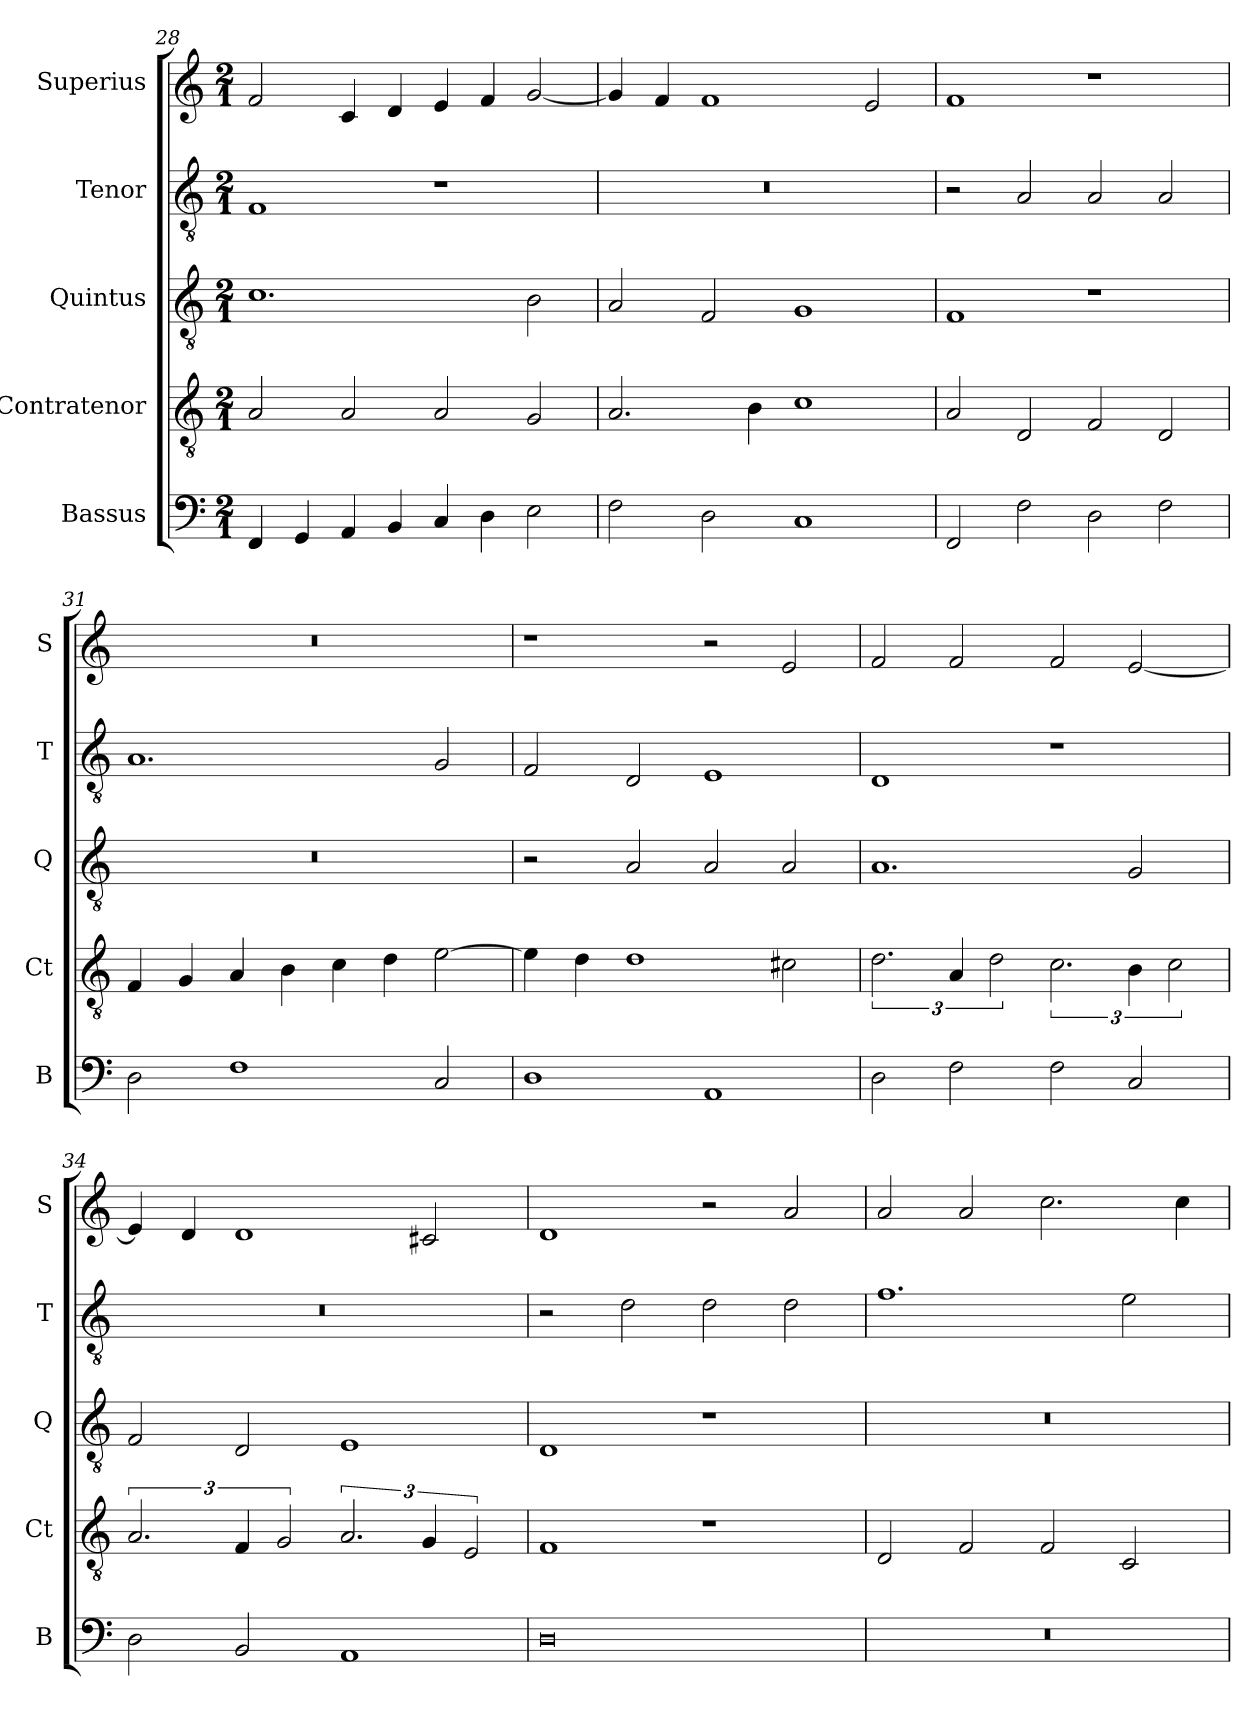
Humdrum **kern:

**kern	**kern	**kern	**kern	**kern
*part5	*part4	*part3	*part2	*part1
*staff5	*staff4	*staff3	*staff2	*staff1
*I"Bassus	*I"Contratenor	*I"Quintus	*I"Tenor	*I"Superius
*I'B	*I'Ct	*I'Q	*I'T	*I'S
*clefF4	*clefGv2	*clefGv2	*clefGv2	*clefG2
*k[]	*k[]	*k[]	*k[]	*k[]
*M2/1	*M2/1	*M2/1	*M2/1	*M2/1
=28	=28	=28	=28	=28
4FF/	2A	1.c	1F	2f/
4GG/	.	.	.	.
4AA/	2A	.	.	4c/
4BB/	.	.	.	4d/
4C/	2A	.	1r	4e/
4D\	.	.	.	4f/
2E\	2G	2B\	.	[2g/
=29	=29	=29	=29	=29
2F\	2.A	2A/	0r	4g/]
.	.	.	.	4f/
2D\	.	2F/	.	1f
.	4B	.	.	.
1C	1c	1G	.	.
.	.	.	.	2e/
=30	=30	=30	=30	=30
2FF/	2A	1F	2r	1f
2F\	2D	.	2A/	.
2D\	2F	1r	2A/	1r
2F\	2D	.	2A/	.
=31	=31	=31	=31	=31
2D\	4F	0r	1.A	0r
.	4G	.	.	.
1F	4A	.	.	.
.	4B	.	.	.
.	4c	.	.	.
.	4d	.	.	.
2C/	[2e	.	2G/	.
=32	=32	=32	=32	=32
1D	4e]	2r	2F/	1r
.	4d	.	.	.
.	1d	2A/	2D/	.
1AA	.	2A/	1E	2r
.	2c#X	2A/	.	2e/
=33	=33	=33	=33	=33
2D\	3.d	1.A	1D	2f/
2F\	6A	.	.	2f/
.	3d	.	.	.
2F\	3.c	.	1r	2f/
2C/	6B	2G/	.	[2e/
.	3c	.	.	.
=34	=34	=34	=34	=34
2D\	3.A	2F/	0r	4e/]
.	.	.	.	4d/
2BB/	6F	2D/	.	1d
.	3G	.	.	.
1AA	3.A	1E	.	.
.	6G	.	.	2c#X/
.	3E	.	.	.
=35	=35	=35	=35	=35
0D	1F	1D	2r	1d
.	.	.	2d\	.
.	1r	1r	2d\	2r
.	.	.	2d\	2a/
=36	=36	=36	=36	=36
0r	2D	0r	1.f	2a/
.	2F	.	.	2a/
.	2F	.	.	2.cc\
.	2C/	.	2e\	.
.	.	.	.	4cc\
=	=	=	=	=
*-	*-	*-	*-	*-
